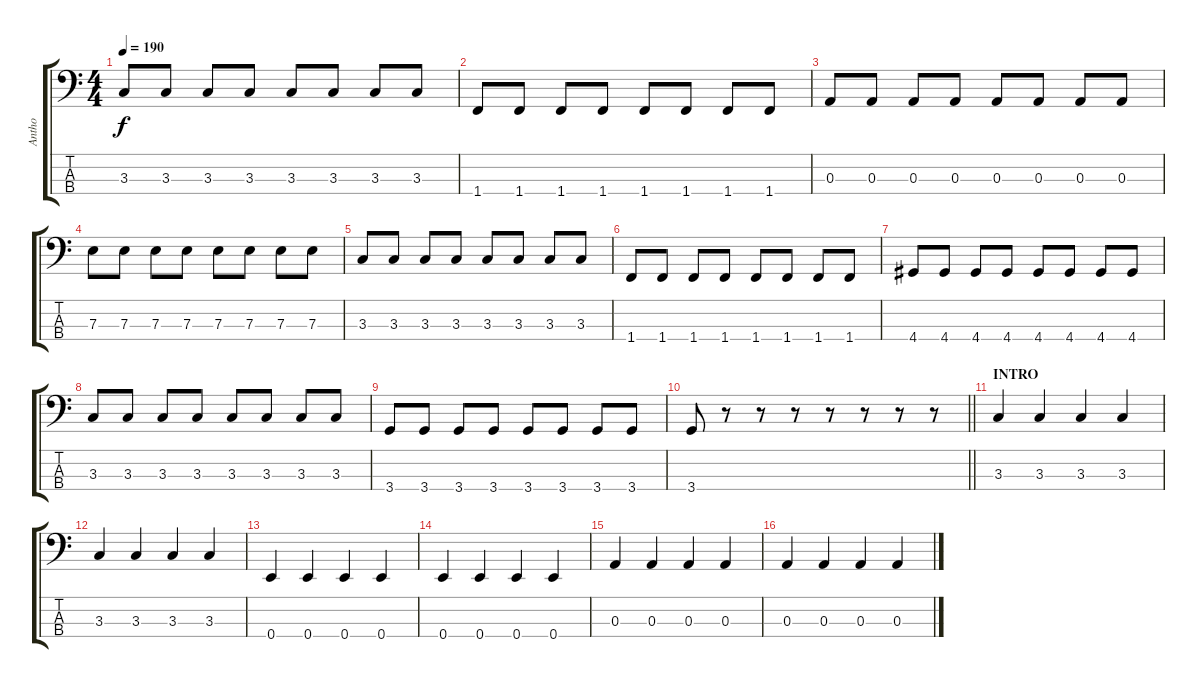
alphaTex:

\track ("Antho" "Antho") {instrument electricbassfinger}
\staff {score tabs}
\tuning (G2 D2 A1 E1) {hide}
\ts (4 4)
\tempo 190
\clef f4
\ks c
3.3.8{dy f} 3.3.8 3.3.8 3.3.8 3.3.8 3.3.8 3.3.8 3.3.8 |
1.4.8 1.4.8 1.4.8 1.4.8 1.4.8 1.4.8 1.4.8 1.4.8 |
0.3.8 0.3.8 0.3.8 0.3.8 0.3.8 0.3.8 0.3.8 0.3.8 |
7.3.8 7.3.8 7.3.8 7.3.8 7.3.8 7.3.8 7.3.8 7.3.8 |
3.3.8 3.3.8 3.3.8 3.3.8 3.3.8 3.3.8 3.3.8 3.3.8 |
1.4.8 1.4.8 1.4.8 1.4.8 1.4.8 1.4.8 1.4.8 1.4.8 |
4.4.8 4.4.8 4.4.8 4.4.8 4.4.8 4.4.8 4.4.8 4.4.8 |
3.3.8 3.3.8 3.3.8 3.3.8 3.3.8 3.3.8 3.3.8 3.3.8 |
3.4.8 3.4.8 3.4.8 3.4.8 3.4.8 3.4.8 3.4.8 3.4.8 |
\barLineRight lightlight
3.4.8 r.8 r.8 r.8 r.8 r.8 r.8 r.8 |
\section ("" "INTRO")
3.3.4 3.3.4 3.3.4 3.3.4 |
3.3.4 3.3.4 3.3.4 3.3.4 |
0.4.4 0.4.4 0.4.4 0.4.4 |
0.4.4 0.4.4 0.4.4 0.4.4 |
0.3.4 0.3.4 0.3.4 0.3.4 |
0.3.4 0.3.4 0.3.4 0.3.4
